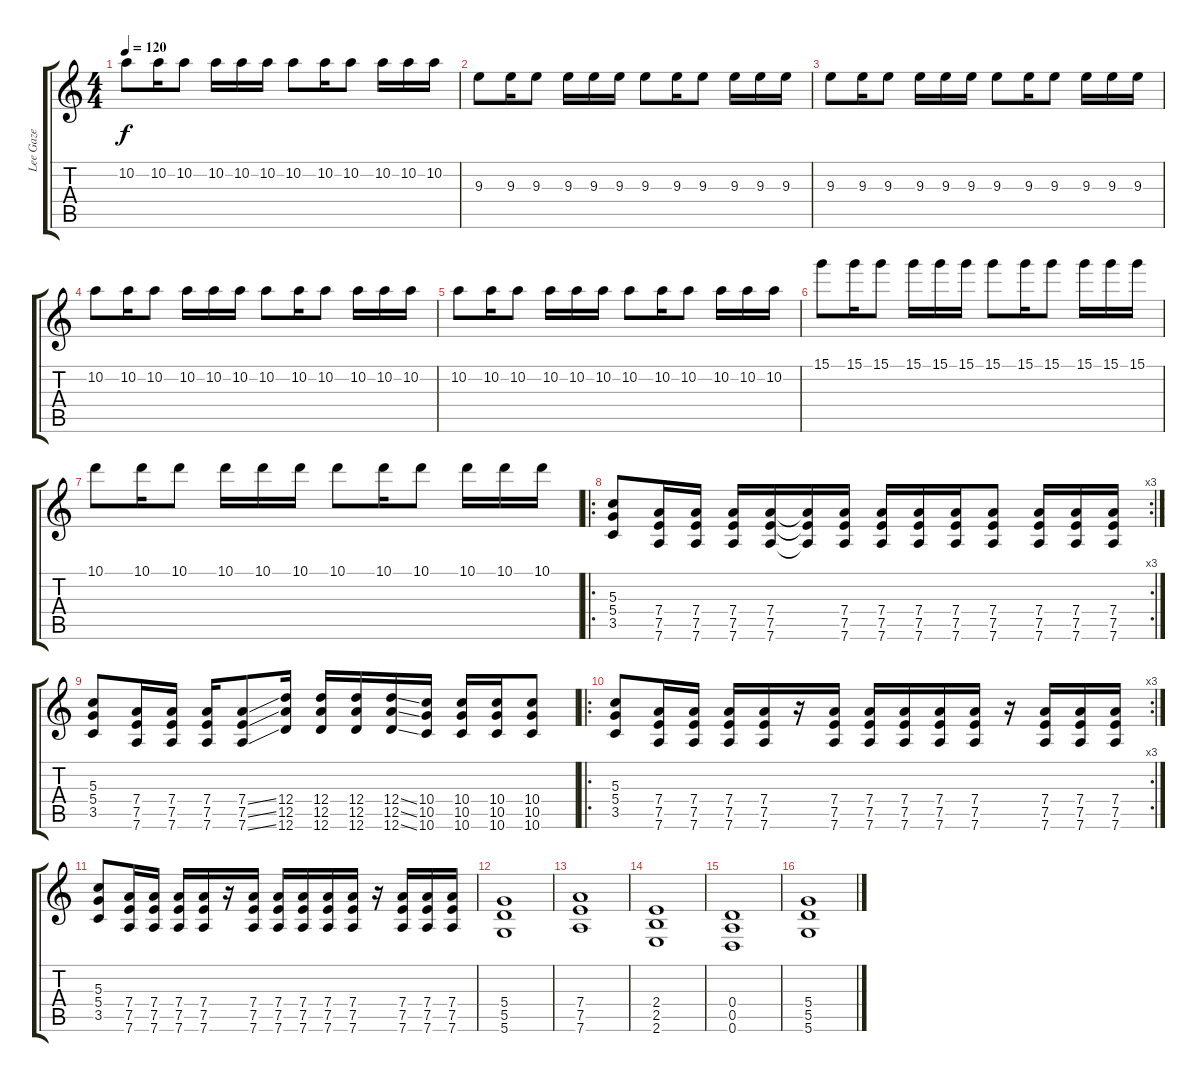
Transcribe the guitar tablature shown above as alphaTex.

\track ("Lee Gaze" "Lee Gaze") {instrument overdrivenguitar}
\staff {score tabs}
\tuning (E4 B3 G3 D3 A2 D2) {hide}
\ts (4 4)
\tempo 120
\clef g2
\ks c
10.2.8{dy f} 10.2.16 10.2.8 10.2.16 10.2.16 10.2.16 10.2.8 10.2.16 10.2.8 10.2.16 10.2.16 10.2.16 |
9.3.8 9.3.16 9.3.8 9.3.16 9.3.16 9.3.16 9.3.8 9.3.16 9.3.8 9.3.16 9.3.16 9.3.16 |
9.3.8 9.3.16 9.3.8 9.3.16 9.3.16 9.3.16 9.3.8 9.3.16 9.3.8 9.3.16 9.3.16 9.3.16 |
10.2.8 10.2.16 10.2.8 10.2.16 10.2.16 10.2.16 10.2.8 10.2.16 10.2.8 10.2.16 10.2.16 10.2.16 |
10.2.8 10.2.16 10.2.8 10.2.16 10.2.16 10.2.16 10.2.8 10.2.16 10.2.8 10.2.16 10.2.16 10.2.16 |
15.1.8 15.1.16 15.1.8 15.1.16 15.1.16 15.1.16 15.1.8 15.1.16 15.1.8 15.1.16 15.1.16 15.1.16 |
10.1.8 10.1.16 10.1.8 10.1.16 10.1.16 10.1.16 10.1.8 10.1.16 10.1.8 10.1.16 10.1.16 10.1.16 |
\ro
\rc 3
(5.3 5.4 3.5).8{instrument distortionguitar} (7.4 7.5 7.6).16 (7.4 7.5 7.6).16 (7.4 7.5 7.6).16 (7.4 7.5 7.6).16 (7.4{t} 7.5{t} 7.6{t}).16 (7.4 7.5 7.6).16 (7.4 7.5 7.6).16 (7.4 7.5 7.6).16 (7.4 7.5 7.6).16 (7.4 7.5 7.6).8 (7.4 7.5 7.6).16 (7.4 7.5 7.6).16 (7.4 7.5 7.6).16 |
(5.3 5.4 3.5).8 (7.4 7.5 7.6).16 (7.4 7.5 7.6).16 (7.4 7.5 7.6).16 (7.4{ss} 7.5{ss} 7.6{ss}).8 (12.4 12.5 12.6).16 (12.4 12.5 12.6).16 (12.4 12.5 12.6).16 (12.4{ss} 12.5{ss} 12.6{ss}).16 (10.4 10.5 10.6).16 (10.4 10.5 10.6).16 (10.4 10.5 10.6).16 (10.4 10.5 10.6).8 |
\ro
\rc 3
(5.3 5.4 3.5).8 (7.4 7.5 7.6).16 (7.4 7.5 7.6).16 (7.4 7.5 7.6).16 (7.4 7.5 7.6).16 r.16 (7.4 7.5 7.6).16 (7.4 7.5 7.6).16 (7.4 7.5 7.6).16 (7.4 7.5 7.6).16 (7.4 7.5 7.6).16 r.16 (7.4 7.5 7.6).16 (7.4 7.5 7.6).16 (7.4 7.5 7.6).16 |
(5.3 5.4 3.5).8 (7.4 7.5 7.6).16 (7.4 7.5 7.6).16 (7.4 7.5 7.6).16 (7.4 7.5 7.6).16 r.16 (7.4 7.5 7.6).16 (7.4 7.5 7.6).16 (7.4 7.5 7.6).16 (7.4 7.5 7.6).16 (7.4 7.5 7.6).16 r.16 (7.4 7.5 7.6).16 (7.4 7.5 7.6).16 (7.4 7.5 7.6).16 |
(5.4 5.5 5.6).1 |
(7.4 7.5 7.6).1 |
(2.4 2.5 2.6).1 |
(0.4 0.5 0.6).1 |
(5.4 5.5 5.6).1
